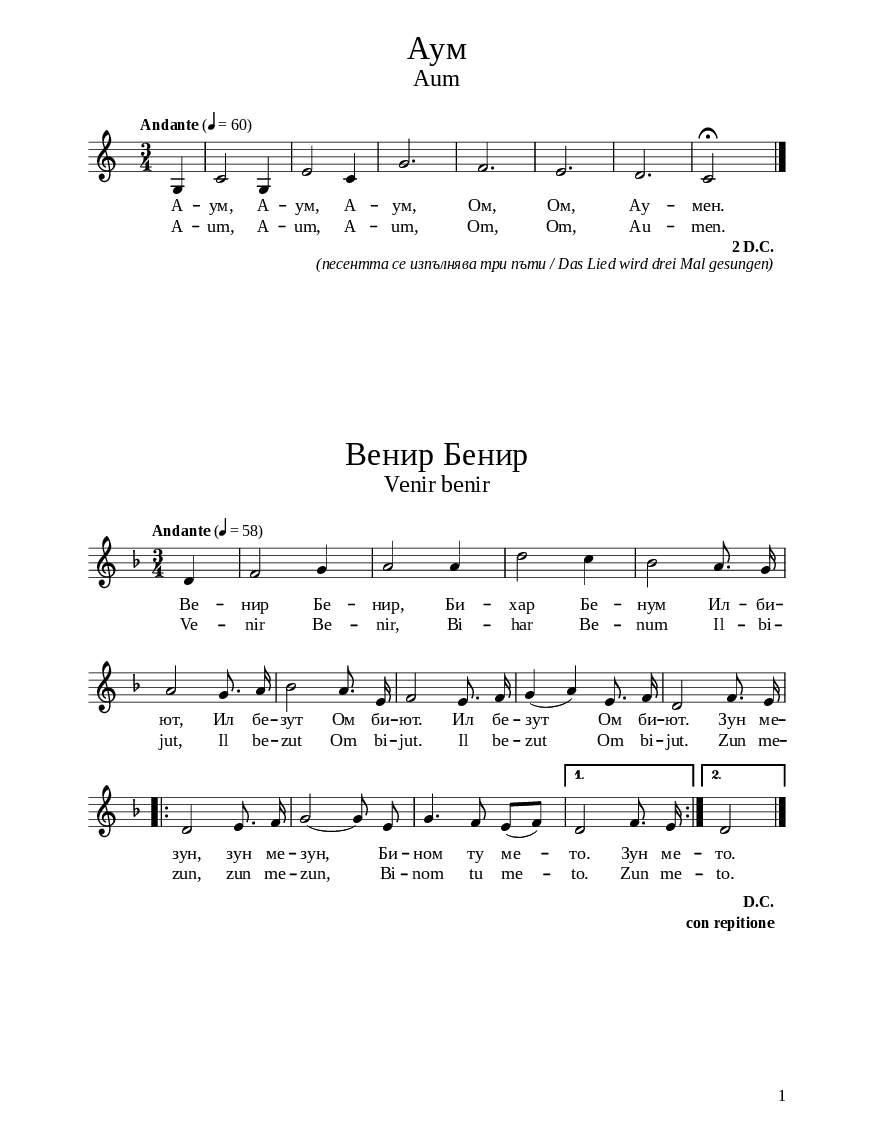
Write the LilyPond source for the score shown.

\version "2.24.1"

% include paper part and global functions
\include "include/globals.ily"

\bookpart {
  \label #'ref075
  \tocItem \markup "Аум – Aum"
  \include "include/bookpart-paper.ily"
  \score {
    \include "include/score-layout.ily"

    \new Voice \absolute {

      \clef treble
      \key c \major
      \time 3/4
      \tempoFunc "Andante" 4 "60"
      \autoBeamOff
      \partial 4

      g4 |  c'2 g4 | e'2 c'4 | g'2. |  f'2. | e'2. | d'2. | c'2 \fermata  s4 | \bar "|." 
    }

    \addlyrics {
      А -- ум, А
      -- ум, А -- ум, Ом, Ом, Ау -- мен.
    }

   
    \addlyrics {
      A -- um, A
      -- um, A -- um, Om, Om, Au -- men.
    }

      \header {
        title = \titleFunc "Аум" "Aum"
      }

      \midi{}

    } % score

     \markup \dc-one "2 D.C." 
     \markup \italic \dc-one-nobold "(песентта се изпълнява три пъти / Das Lied wird drei Mal gesungen)"

    
      \markup \empty-three
        \markup \empty-three
    % include foreign translation(s) of the song

      \label #'ref076
  \tocItem \markup "Венир Бенир – Venir benir"

    \score {
      \include "include/score-layout.ily"

      \new Voice \absolute {
        \clef treble
        \key d \minor
        \time 3/4
        \tempoFunc "Andante" 4 "58"
        \autoBeamOff

        \partial 4
        d'4 | f'2 g'4 | a'2 a'4 | d''2 c''4 | bes'2 a'8. g'16 \break |

        a'2 g'8. a'16 | bes'2 a'8. e'16 | f'2 e'8. f'16 | g'4 ( a' ) e'8. f'16 |  d'2 f'8. e'16 \break |

        \repeat volta 2 { d'2 e'8. f'16 | g'2 ~ g'8 e' | g'4. f'8 e' [( f' )] |} \alternative { { d'2 f'8. e'16  | } { d'2 \break \bar "|."} }
      }

      \addlyrics {
        Ве -- нир Бе
        -- нир, Би -- хар Бе -- нум Ил -- би -- ют, Ил
        бе -- зут Ом би -- ют. Ил бе -- зут Ом би --
        ют. Зун ме -- зун, зун ме -- зун, Би -- ном ту
        ме -- то. Зун ме -- то.
      }

        \addlyrics {
        Ve -- nir Be
        -- nir, Bi -- har Be -- num Il -- bi -- jut, Il
        be -- zut Om bi -- jut. Il be -- zut Om bi --
        jut. Zun me -- zun, zun me -- zun, Bi -- nom tu
        me -- to. Zun me -- to.
      }

        \header {
          title = \titleFunc "Венир Бенир" "Venir benir"
        }

        \midi{}

      } % score
      
          \markup \dc-two "D.C." "con repitione"


    } % bookpart


